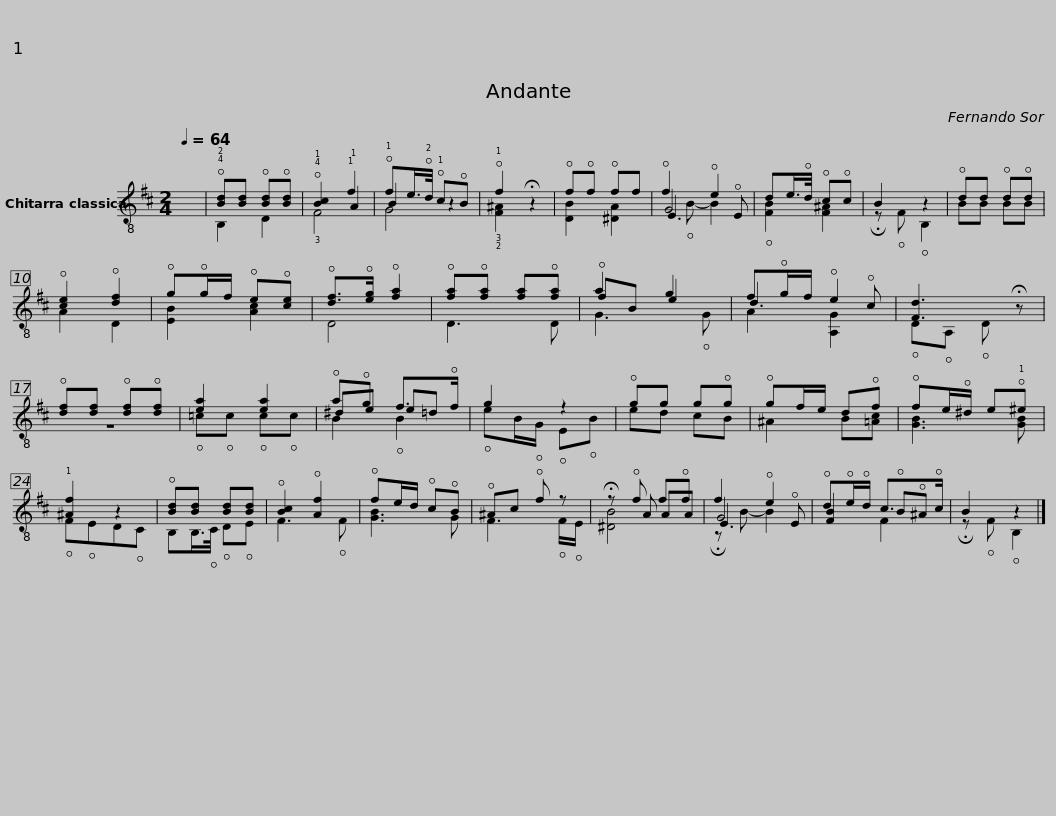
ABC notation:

X:1
%%score ( 1 2 3 4 )
L:1/8
Q:1/4=64
M:2/4
I:linebreak $
K:D
V:1 treble-8
V:2 treble-8
V:3 treble-8
V:4 treble-8
V:1
 x2 | !open!!4!!2![Bd][Bd] !open![Bd]!open![Bd] | !open!!4!!1![Bc]2 !1!f2 | !open!!1!fe/>!open!!2!d/ !open!!1!c!open!B | !open!!1!f2 !fermata!z2 |$ %5
 !open!f!open!f !open!ff | !open!f2 !open!e2 | de/>!open!d/ !open!c!open!c | B2 z2 |$ !open!dd !open!d!open!d | %10
 !open![ce]2 !open![df]2 | !open!g!open!g/f/ !open!e!open![ce] | !open![df]>!open![eg] !open![fa]2 |$ !open![fa]!open![fa] [fa]!open![fa] | a2 g2 | %15
 f!open!g/f/ !open!e2 | [Fd]3 !fermata!z |$ !open![df][df] !open![df]!open![df] | [ea]2 [ea]2 | !open!a!open!g f>!open!f | %20
 g2 z2 |$ !open!gg g!open!g | !open!gf/e/ d!open!f | !open!fe/!open!^d/ e!open!!1!^e | !1![^Af]2 z2 |$ %25
 !open![Bd][Bd] [Bd][Bd] | !open![Bc]2 !open![Af]2 | !open!fe/d/ !open!c!open!B | !open!^Ac !open!f z |$ !fermata!z !open!f f!open!f | %30
 f2 !open!e2 | !open!d!open!e/!open!d/ c>!open!c | B2 z2 |] %33
V:2
 x2 | B,2 D2 | x2 !1!A2 | B2 z2 | !3!!2![F^A]2 z2 |$ %5
 [DB]2 [^DA]2 | G4 | !open![FB]2 [F^A]2 | !fermata!z !open!F !open!B,2 |$ BB BB | %10
 A2 D2 | [EB]2 [Ac]2 | D4 |$ D3 D | !open!fB e2 | %15
 d3 !open!c | !open!D!open!A, !open!D z |$ z4 | !open!=c!open!c !open!c!open!c | ^de e=d | %20
 !open!eB/!open!G/ !open!E!open!B |$ ed cB | ^A2 B[=Ac] | [GB]3 [GB] | !open!F!open!ED!open!C |$ %25
 B,B,/>!open!C/ !open!D!open!E | F3 !open!F | [GB]3 G | F3 !open!F/!open!E/ |$ z A AA | %30
 G4 | [FB]2 !open!B!open!^A | !fermata!z !open!F !open!B,2 |] %33
V:3
 x2 | x4 | !3!F4 | G4 | x4 |$ %5
 x4 | E3 !open!E | x4 | x4 |$ x4 | %10
 x4 | x4 | x4 |$ x4 | G3 !open!G | %15
 A2 [A,G]2 | x4 |$ x4 | x4 | B2 !open!B2 | %20
 x4 |$ x4 | x4 | x4 | x4 |$ %25
 x4 | x4 | x4 | x4 |$ [^DB]4 | %30
 E3 !open!E | x2 F2 | x4 |] %33
V:4
 x2 | x4 | x4 | x4 | x4 |$ %5
 x4 | x !open!B- B2 | x4 | x4 |$ x4 | %10
 x4 | x4 | x4 |$ x4 | x4 | %15
 x4 | x4 |$ x4 | x4 | x4 | %20
 x4 |$ x4 | x4 | x4 | x4 |$ %25
 x4 | x4 | x4 | x4 |$ x4 | %30
 !fermata!z B- B2 | x4 | x4 |] %33
